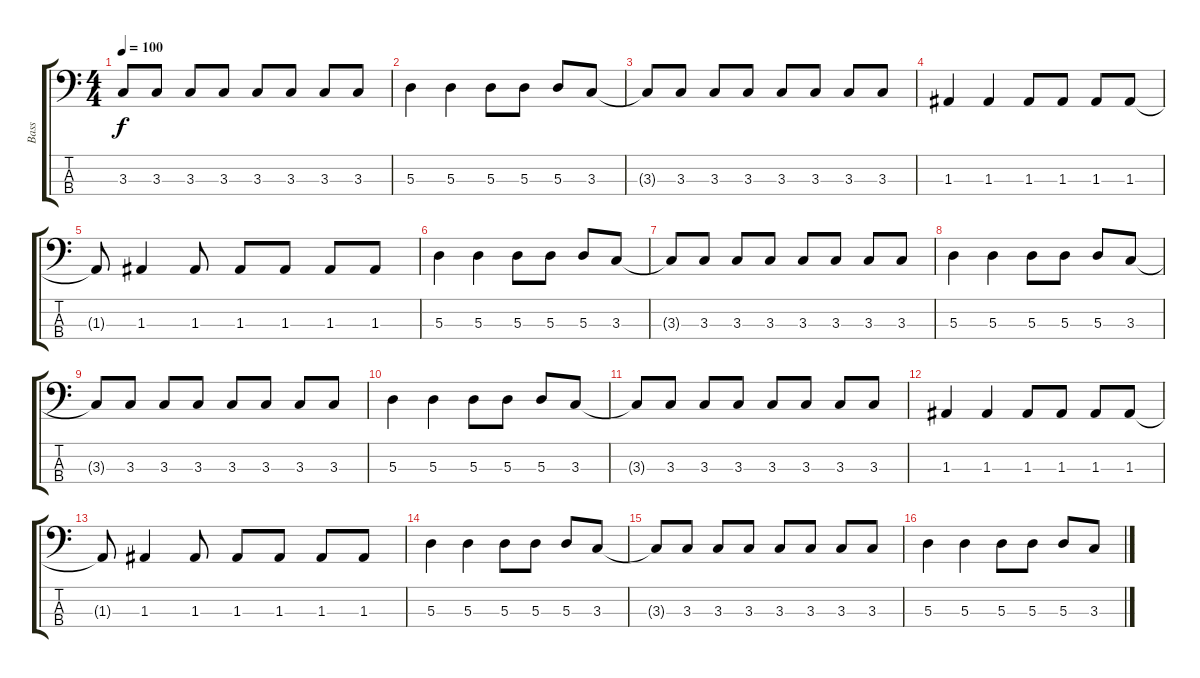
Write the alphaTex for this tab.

\track ("Bass" "Bass") {instrument electricbassfinger}
\staff {score tabs}
\tuning (G2 D2 A1 E1) {hide}
\ts (4 4)
\tempo 100
\clef f4
\ks c
3.3{t}.8{dy f} 3.3.8 3.3.8 3.3.8 3.3.8 3.3.8 3.3.8 3.3.8 |
5.3.4 5.3.4 5.3.8 5.3.8 5.3.8 3.3.8 |
3.3{t}.8 3.3.8 3.3.8 3.3.8 3.3.8 3.3.8 3.3.8 3.3.8 |
1.3.4 1.3.4 1.3.8 1.3.8 1.3.8 1.3.8 |
1.3{t}.8 1.3.4 1.3.8 1.3.8 1.3.8 1.3.8 1.3.8 |
5.3.4 5.3.4 5.3.8 5.3.8 5.3.8 3.3.8 |
3.3{t}.8 3.3.8 3.3.8 3.3.8 3.3.8 3.3.8 3.3.8 3.3.8 |
5.3.4 5.3.4 5.3.8 5.3.8 5.3.8 3.3.8 |
3.3{t}.8 3.3.8 3.3.8 3.3.8 3.3.8 3.3.8 3.3.8 3.3.8 |
5.3.4 5.3.4 5.3.8 5.3.8 5.3.8 3.3.8 |
3.3{t}.8 3.3.8 3.3.8 3.3.8 3.3.8 3.3.8 3.3.8 3.3.8 |
1.3.4 1.3.4 1.3.8 1.3.8 1.3.8 1.3.8 |
1.3{t}.8 1.3.4 1.3.8 1.3.8 1.3.8 1.3.8 1.3.8 |
5.3.4 5.3.4 5.3.8 5.3.8 5.3.8 3.3.8 |
3.3{t}.8 3.3.8 3.3.8 3.3.8 3.3.8 3.3.8 3.3.8 3.3.8 |
5.3.4 5.3.4 5.3.8 5.3.8 5.3.8 3.3.8
